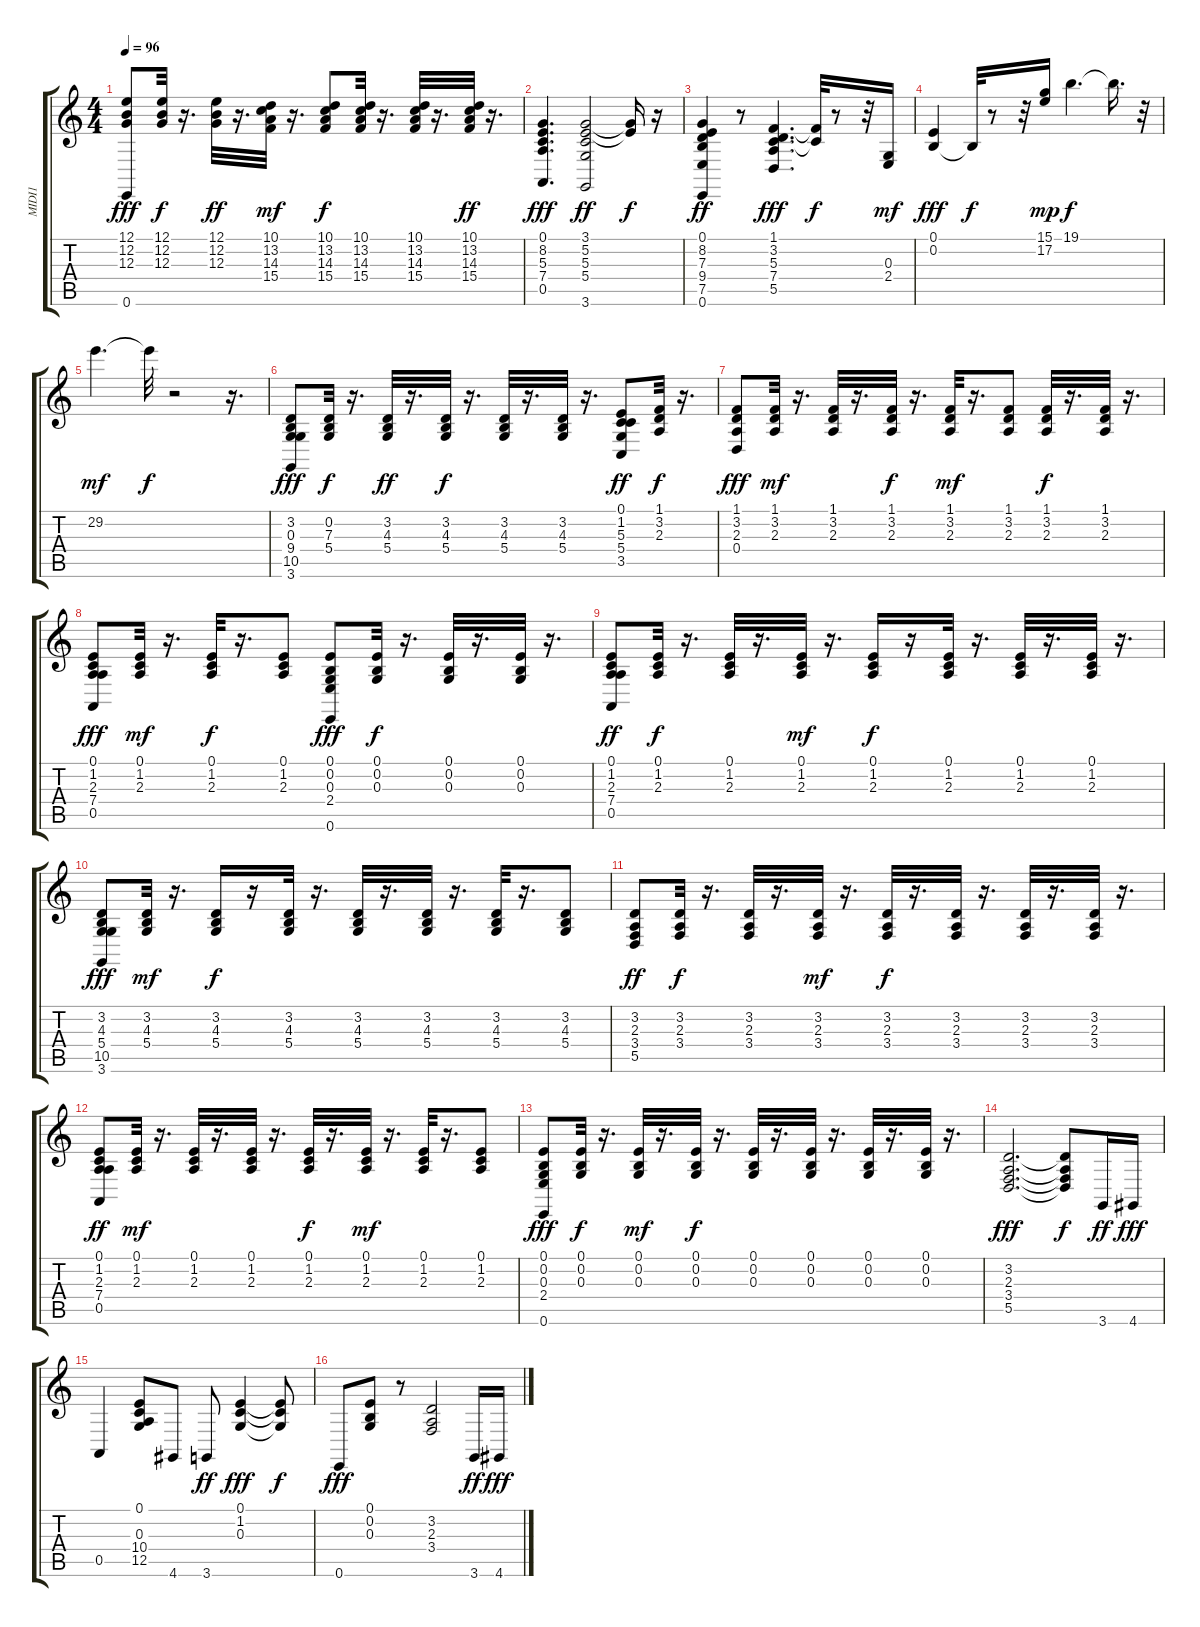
\track ("MIDI1" "MIDI1") {instrument acousticgrandpiano}
\staff {score tabs}
\tuning (E4 B3 G3 D3 A2 E2) {hide}
\ts (4 4)
\tempo 96
\clef g2
\ks c
(12.1 12.2 12.3 0.6).8{dy fff} (12.1 12.2 12.3).32{dy f} r.16{d} (12.1 12.2 12.3).32{dy ff} r.16{d} (10.1 13.2 14.3 15.4).32{dy mf} r.16{d} (10.1 13.2 14.3 15.4).8{dy f} (10.1 13.2 14.3 15.4).32 r.16{d} (10.1 13.2 14.3 15.4).32 r.16{d} (10.1 13.2 14.3 15.4).32{dy ff} r.16{d} |
(0.1 8.2 5.3 7.4 0.5).4{d dy fff} (3.1 5.2 5.3 5.4 3.6).2{dy ff} (3.1{t} 5.2{t}).16{dy f} r.16 |
(0.1 8.2 7.3 9.4 7.5 0.6).4{dy ff} r.8 (1.1 3.2 5.3 7.4 5.5).4{d dy fff} (1.1{t} 5.3{t}).32{dy f} r.8 r.32 (0.3 2.4).16{dy mf} |
(0.1 0.2).4{dy fff} 0.2{t}.32{dy f} r.8 r.32 (15.1 17.2).16{dy mp} 19.1.4{d dy f} 19.1{t}.16{d} r.32 |
29.2.4{d dy mf} 29.2{t}.32{dy f} r.2 r.16{d} |
(3.2 0.3 9.4 10.5 3.6).8{dy fff} (0.2 7.3 5.4).32{dy f} r.16{d} (3.2 4.3 5.4).32{dy ff} r.16{d} (3.2 4.3 5.4).32{dy f} r.16{d} (3.2 4.3 5.4).32 r.16{d} (3.2 4.3 5.4).32 r.16{d} (0.1 1.2 5.3 5.4 3.5).8{dy ff} (1.1 3.2 2.3).32{dy f} r.16{d} |
(1.1 3.2 2.3 0.4).8{dy fff} (1.1 3.2 2.3).32{dy mf} r.16{d} (1.1 3.2 2.3).32 r.16{d} (1.1 3.2 2.3).32{dy f} r.16{d} (1.1 3.2 2.3).32{dy mf} r.16{d} (1.1 3.2 2.3).8 (1.1 3.2 2.3).32{dy f} r.16{d} (1.1 3.2 2.3).32 r.16{d} |
(0.1 1.2 2.3 7.4 0.5).8{dy fff} (0.1 1.2 2.3).32{dy mf} r.16{d} (0.1 1.2 2.3).32{dy f} r.16{d} (0.1 1.2 2.3).8 (0.1 0.2 0.3 2.4 0.6).8{dy fff} (0.1 0.2 0.3).32{dy f} r.16{d} (0.1 0.2 0.3).32 r.16{d} (0.1 0.2 0.3).32 r.16{d} |
(0.1 1.2 2.3 7.4 0.5).8{dy ff} (0.1 1.2 2.3).32{dy f} r.16{d} (0.1 1.2 2.3).32 r.16{d} (0.1 1.2 2.3).32{dy mf} r.16{d} (0.1 1.2 2.3).16{dy f} r.16 (0.1 1.2 2.3).32 r.16{d} (0.1 1.2 2.3).32 r.16{d} (0.1 1.2 2.3).32 r.16{d} |
(3.2 4.3 5.4 10.5 3.6).8{dy fff} (3.2 4.3 5.4).32{dy mf} r.16{d} (3.2 4.3 5.4).16{dy f} r.16 (3.2 4.3 5.4).32 r.16{d} (3.2 4.3 5.4).32 r.16{d} (3.2 4.3 5.4).32 r.16{d} (3.2 4.3 5.4).32 r.16{d} (3.2 4.3 5.4).8 |
(3.2 2.3 3.4 5.5).8{dy ff} (3.2 2.3 3.4).32{dy f} r.16{d} (3.2 2.3 3.4).32 r.16{d} (3.2 2.3 3.4).32{dy mf} r.16{d} (3.2 2.3 3.4).32{dy f} r.16{d} (3.2 2.3 3.4).32 r.16{d} (3.2 2.3 3.4).32 r.16{d} (3.2 2.3 3.4).32 r.16{d} |
(0.1 1.2 2.3 7.4 0.5).8{dy ff} (0.1 1.2 2.3).32{dy mf} r.16{d} (0.1 1.2 2.3).32 r.16{d} (0.1 1.2 2.3).32 r.16{d} (0.1 1.2 2.3).32{dy f} r.16{d} (0.1 1.2 2.3).32{dy mf} r.16{d} (0.1 1.2 2.3).32 r.16{d} (0.1 1.2 2.3).8 |
(0.1 0.2 0.3 2.4 0.6).8{dy fff} (0.1 0.2 0.3).32{dy f} r.16{d} (0.1 0.2 0.3).32{dy mf} r.16{d} (0.1 0.2 0.3).32{dy f} r.16{d} (0.1 0.2 0.3).32 r.16{d} (0.1 0.2 0.3).32 r.16{d} (0.1 0.2 0.3).32 r.16{d} (0.1 0.2 0.3).32 r.16{d} |
(3.2 2.3 3.4 5.5).2{d dy fff} (3.2{t} 2.3{t} 3.4{t} 5.5{t}).8{dy f} 3.6.16{dy ff} 4.6.16{dy fff} |
0.5.4 (0.1 0.3 10.4 12.5).8 4.6.8 3.6.8{dy ff} (0.1 1.2 0.3).4{dy fff} (0.1{t} 1.2{t} 0.3{t}).8{dy f} |
0.6.8{dy fff} (0.1 0.2 0.3).8 r.8 (3.2 2.3 3.4).2 3.6.16{dy ff} 4.6.16{dy fff}
